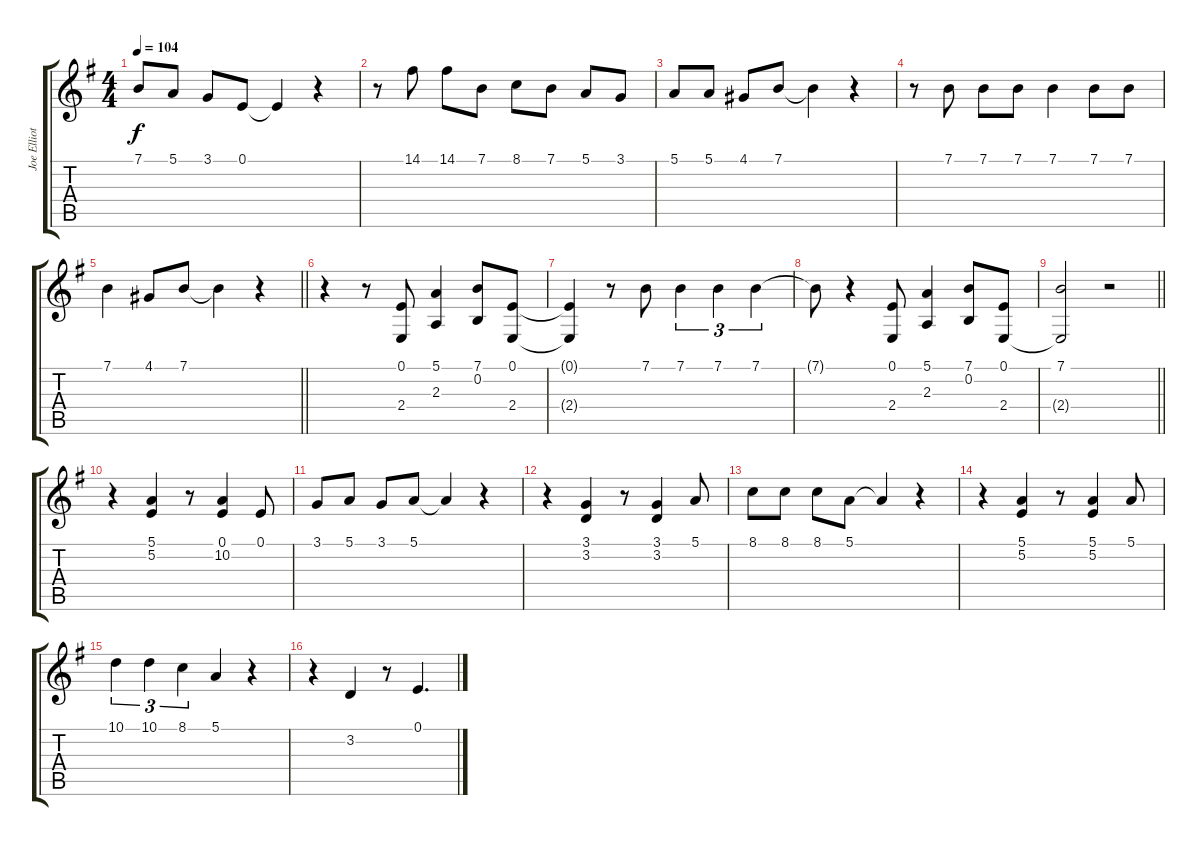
\track ("Joe Elliott" "Joe Elliot") {instrument lead1square}
\staff {score tabs}
\tuning (E4 B3 G3 D3 A2 E2) {hide}
\ts (4 4)
\tempo 104
\clef g2
\ks eminor
7.1.8{dy f} 5.1.8 3.1.8 0.1.8 0.1{t}.4 r.4 |
r.8 14.1.8 14.1.8 7.1.8 8.1.8 7.1.8 5.1.8 3.1.8 |
5.1.8 5.1.8 4.1.8 7.1.8 7.1{t}.4 r.4 |
r.8 7.1.8 7.1.8 7.1.8 7.1.4 7.1.8 7.1.8 |
\barLineRight lightlight
7.1.4 4.1.8 7.1.8 7.1{t}.4 r.4 |
r.4 r.8 (0.1 2.4).8 (5.1 2.3).4 (7.1 0.2).8 (0.1 2.4).8 |
(0.1{t} 2.4{t}).4 r.8 7.1.8 7.1.4{tu (3 2)} 7.1.4{tu (3 2)} 7.1.4{tu (3 2)} |
7.1{t}.8 r.4 (0.1 2.4).8 (5.1 2.3).4 (7.1 0.2).8 (0.1 2.4).8 |
\barLineRight lightlight
(7.1 2.4{t}).2 r.2 |
r.4 (5.1 5.2).4 r.8 (0.1 10.2).4 0.1.8 |
3.1.8 5.1.8 3.1.8 5.1.8 5.1{t}.4 r.4 |
r.4 (3.1 3.2).4 r.8 (3.1 3.2).4 5.1.8 |
8.1.8 8.1.8 8.1.8 5.1.8 5.1{t}.4 r.4 |
r.4 (5.1 5.2).4 r.8 (5.1 5.2).4 5.1.8 |
10.1.4{tu (3 2)} 10.1.4{tu (3 2)} 8.1.4{tu (3 2)} 5.1.4 r.4 |
r.4 3.2.4 r.8 0.1.4{d}
